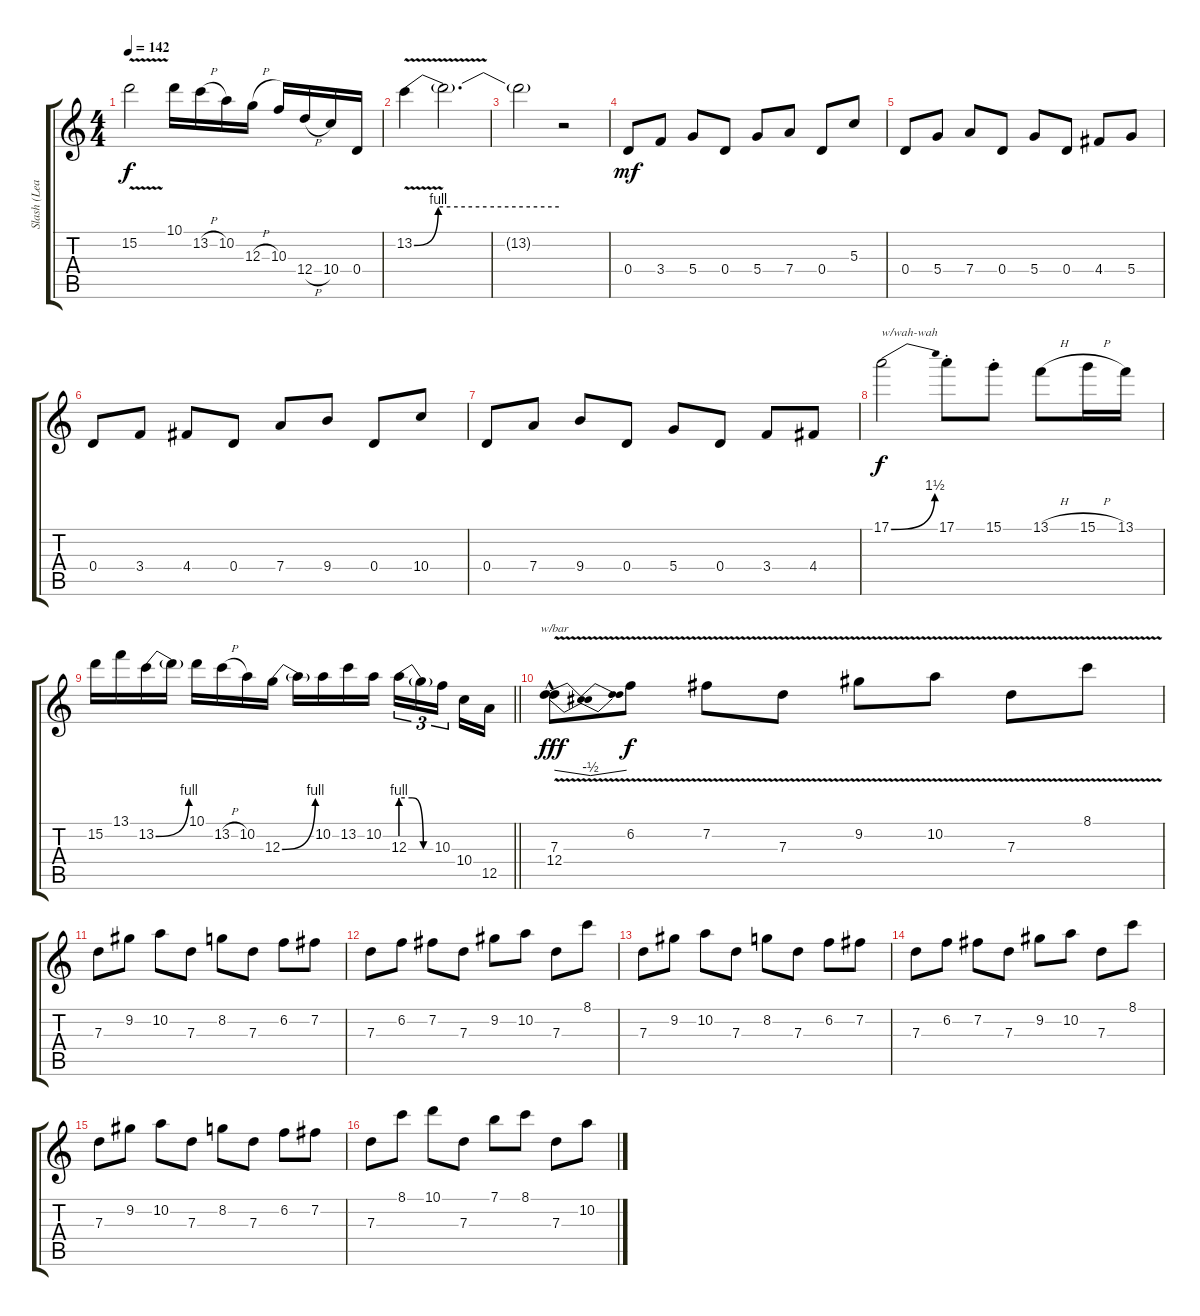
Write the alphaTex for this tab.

\track ("Slash (Lead Guitar)" "Slash (Lea") {instrument overdrivenguitar}
\staff {score tabs}
\tuning (E4 B3 G3 D3 A2 D2) {hide}
\ts (4 4)
\tempo 142
\clef g2
\ks c
15.2{v}.2{dy f} 10.1.16 13.2{h}.16 10.2.16 12.3{h}.16 10.3.16 12.4{h}.16 10.4.16 0.4.16 |
13.2{be (custom 0 0 10 4 15 4 30 4 60 4) v}.4 13.2{t}.2{d} |
13.2{t}.2 r.2 |
0.4.8{dy mf} 3.4.8 5.4.8 0.4.8 5.4.8 7.4.8 0.4.8 5.3.8 |
0.4.8 5.4.8 7.4.8 0.4.8 5.4.8 0.4.8 4.4.8 5.4.8 |
0.4.8 3.4.8 4.4.8 0.4.8 7.4.8 9.4.8 0.4.8 10.4.8 |
0.4.8 7.4.8 9.4.8 0.4.8 5.4.8 0.4.8 3.4.8 4.4.8 |
17.1{be (bend 0 0 60 6)}.2{txt "w/wah-wah" dy f} 17.1{st}.8 15.1{st}.8 13.1{h}.8 15.1{h}.16 13.1.16 |
\barLineRight lightlight
15.2.16 13.1.16 13.2{be (bend 0 0 60 4)}.16 13.2{t}.16 10.1.16 13.2{h}.16 10.2.16 12.3{be (bend 0 0 60 4)}.16 12.3{t}.16 10.2.16 13.2.16 10.2.16 12.3{be (custom 0 4 20 4 40 0 60 0)}.16{tu (3 2)} 12.3{t}.16{tu (3 2)} 10.3.16{tu (3 2) beam splitsecondary} 10.4.16 12.5.16 |
(7.3 12.4{v hac}).8{tbe (dip default 0 0 30 -2 60 0) dy fff} 6.2{v}.8{dy f} 7.2{v}.8 7.3{v}.8 9.2{v}.8 10.2{v}.8 7.3{v}.8 8.1{v}.8 |
7.3.8 9.2.8 10.2.8 7.3.8 8.2.8 7.3.8 6.2.8 7.2.8 |
7.3.8 6.2.8 7.2.8 7.3.8 9.2.8 10.2.8 7.3.8 8.1.8 |
7.3.8 9.2.8 10.2.8 7.3.8 8.2.8 7.3.8 6.2.8 7.2.8 |
7.3.8 6.2.8 7.2.8 7.3.8 9.2.8 10.2.8 7.3.8 8.1.8 |
7.3.8 9.2.8 10.2.8 7.3.8 8.2.8 7.3.8 6.2.8 7.2.8 |
7.3.8 8.1.8 10.1.8 7.3.8 7.1.8 8.1.8 7.3.8 10.2.8
